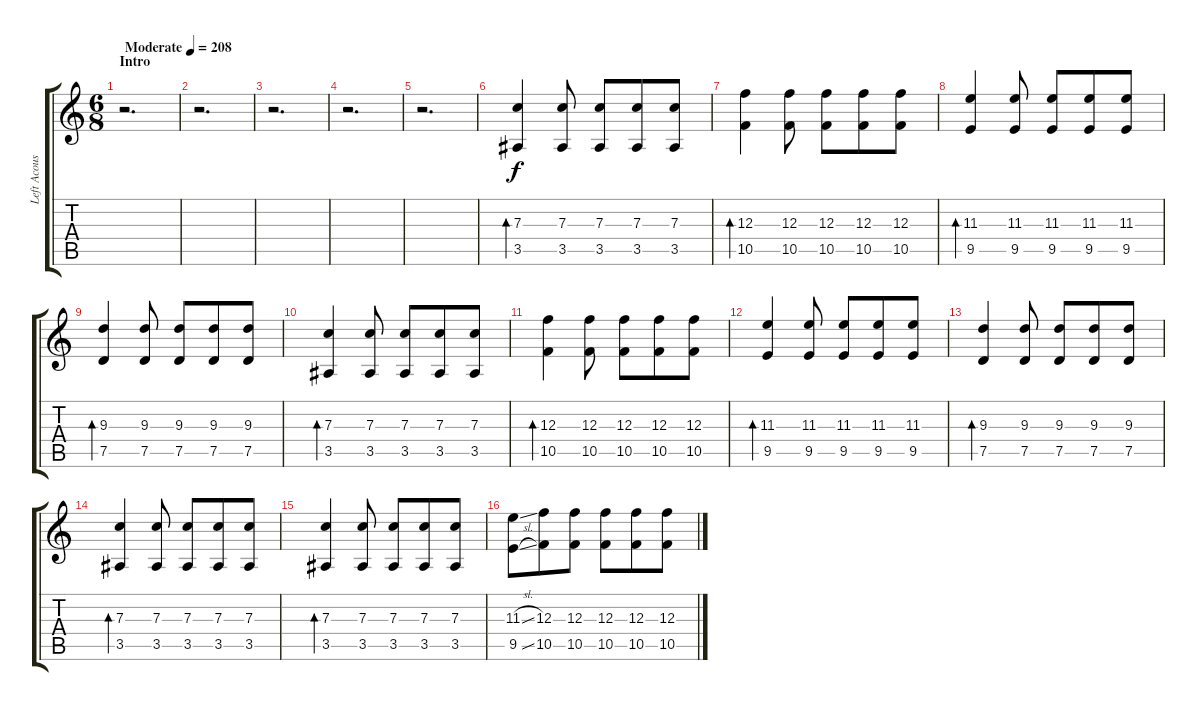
\track ("Left Acoustic Guitar" "Left Acous") {instrument acousticguitarsteel}
\staff {score tabs}
\tuning (D4 A3 F3 C3 G2 D2) {hide}
\ts (6 8)
\section ("" "Intro")
\tempo (208 "Moderate")
\clef g2
\ks c
r.2{d dy f instrument acousticguitarsteel} |
r.2{d} |
r.2{d} |
r.2{d} |
r.2{d} |
(7.3 3.5).4{bd 480} (7.3 3.5).8 (7.3 3.5).8 (7.3 3.5).8 (7.3 3.5).8 |
(12.3 10.5).4{bd 480} (12.3 10.5).8 (12.3 10.5).8 (12.3 10.5).8 (12.3 10.5).8 |
(11.3 9.5).4{bd 480} (11.3 9.5).8 (11.3 9.5).8 (11.3 9.5).8 (11.3 9.5).8 |
(9.3 7.5).4{bd 480} (9.3 7.5).8 (9.3 7.5).8 (9.3 7.5).8 (9.3 7.5).8 |
(7.3 3.5).4{bd 480} (7.3 3.5).8 (7.3 3.5).8 (7.3 3.5).8 (7.3 3.5).8 |
(12.3 10.5).4{bd 480} (12.3 10.5).8 (12.3 10.5).8 (12.3 10.5).8 (12.3 10.5).8 |
(11.3 9.5).4{bd 480} (11.3 9.5).8 (11.3 9.5).8 (11.3 9.5).8 (11.3 9.5).8 |
(9.3 7.5).4{bd 480} (9.3 7.5).8 (9.3 7.5).8 (9.3 7.5).8 (9.3 7.5).8 |
(7.3 3.5).4{bd 480} (7.3 3.5).8 (7.3 3.5).8 (7.3 3.5).8 (7.3 3.5).8 |
(7.3 3.5).4{bd 480} (7.3 3.5).8 (7.3 3.5).8 (7.3 3.5).8 (7.3 3.5).8 |
(11.3{sl} 9.5{sl}).8 (12.3 10.5).8 (12.3 10.5).8 (12.3 10.5).8 (12.3 10.5).8 (12.3 10.5).8
